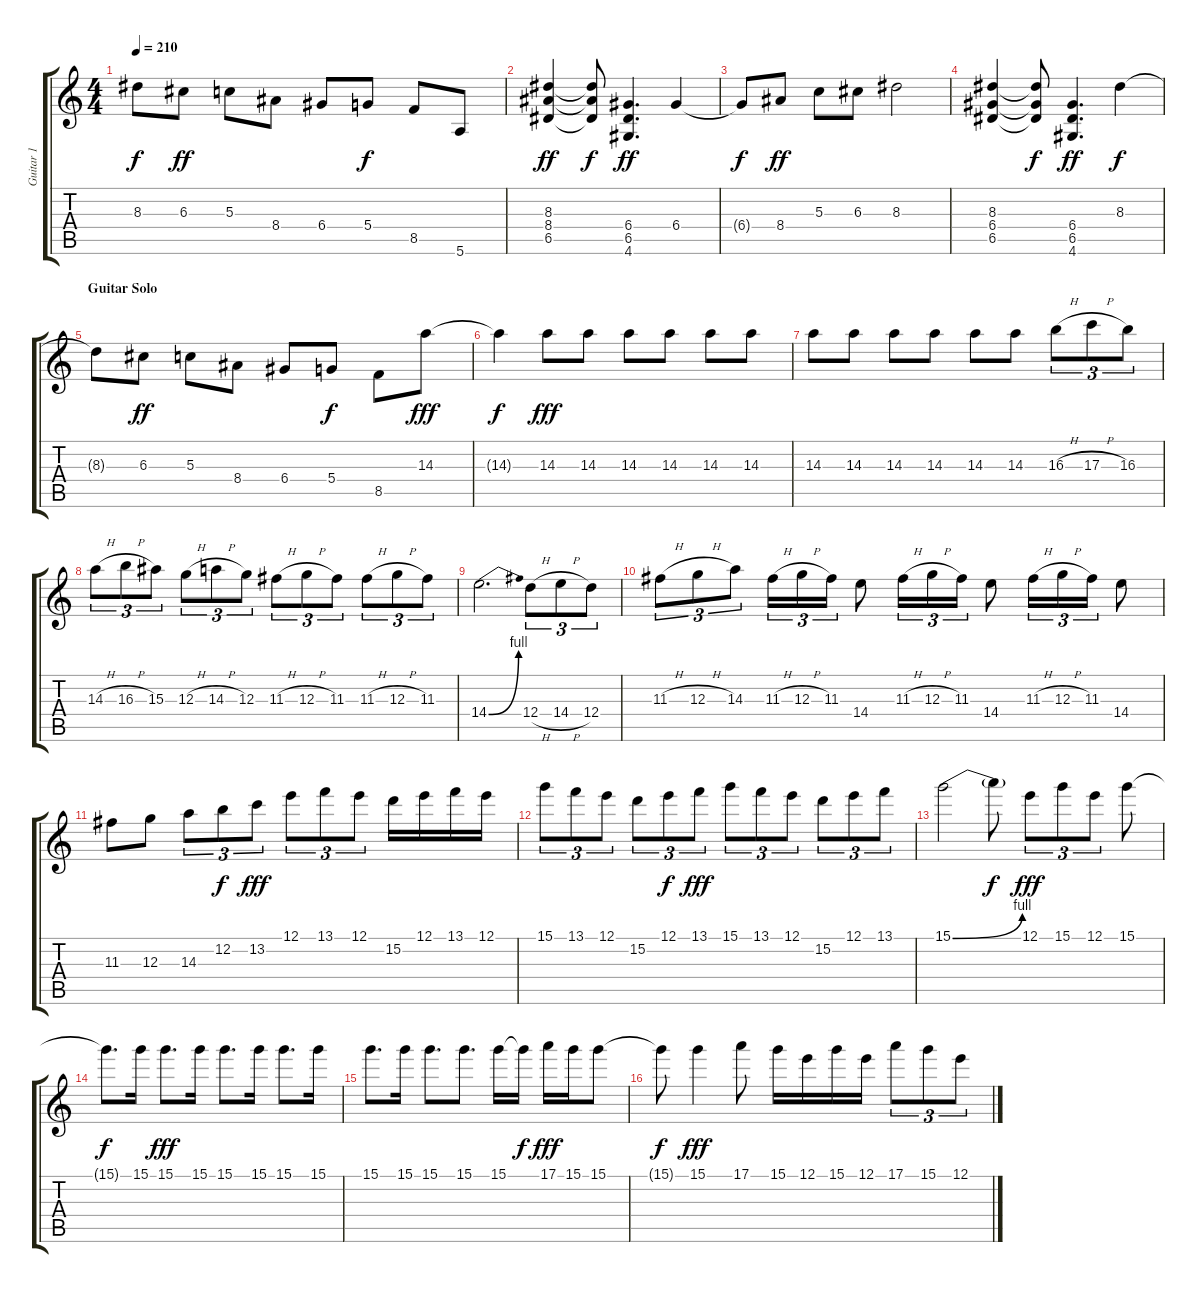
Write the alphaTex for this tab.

\track ("Guitar 1" "Guitar 1") {instrument overdrivenguitar}
\staff {score tabs}
\tuning (E4 B3 G3 D3 A2 E2) {hide}
\ts (4 4)
\tempo 210
\clef g2
\ks c
8.3{t}.8{dy f} 6.3.8{dy ff} 5.3.8 8.4.8 6.4.8 5.4.8{dy f} 8.5.8 5.6.8 |
(8.3 8.4 6.5).4{dy ff} (8.3{t} 8.4{t} 6.5{t}).8{dy f} (6.4 6.5 4.6).4{d dy ff} 6.4.4 |
6.4{t}.8{dy f} 8.4.8{dy ff} 5.3.8 6.3.8 8.3.2 |
(8.3 6.4 6.5).4 (8.3{t} 6.4{t} 6.5{t}).8{dy f} (6.4 6.5 4.6).4{d dy ff} 8.3.4{dy f} |
\section ("" "Guitar Solo")
8.3{t}.8 6.3.8{dy ff} 5.3.8 8.4.8 6.4.8 5.4.8{dy f volume 16 balance 8 instrument distortionguitar} 8.5.8 14.3.8{dy fff} |
14.3{t}.4{dy f} 14.3.8{dy fff} 14.3.8 14.3.8 14.3.8 14.3.8 14.3.8 |
14.3.8 14.3.8 14.3.8 14.3.8 14.3.8 14.3.8 16.3{h}.8{tu (3 2)} 17.3{h}.8{tu (3 2)} 16.3.8{tu (3 2)} |
14.3{h}.8{tu (3 2)} 16.3{h}.8{tu (3 2)} 15.3.8{tu (3 2)} 12.3{h}.8{tu (3 2)} 14.3{h}.8{tu (3 2)} 12.3.8{tu (3 2)} 11.3{h}.8{tu (3 2)} 12.3{h}.8{tu (3 2)} 11.3.8{tu (3 2)} 11.3{h}.8{tu (3 2)} 12.3{h}.8{tu (3 2)} 11.3.8{tu (3 2)} |
14.4{be (bend 0 0 60 4)}.2{d} 12.4{h}.8{tu (3 2)} 14.4{h}.8{tu (3 2)} 12.4.8{tu (3 2)} |
11.3{h}.8{tu (3 2)} 12.3{h}.8{tu (3 2)} 14.3.8{tu (3 2)} 11.3{h}.16{tu (3 2)} 12.3{h}.16{tu (3 2)} 11.3.16{tu (3 2)} 14.4.8 11.3{h}.16{tu (3 2)} 12.3{h}.16{tu (3 2)} 11.3.16{tu (3 2)} 14.4.8 11.3{h}.16{tu (3 2)} 12.3{h}.16{tu (3 2)} 11.3.16{tu (3 2)} 14.4.8 |
11.3.8 12.3.8 14.3.8{tu (3 2)} 12.2.8{tu (3 2) dy f} 13.2.8{tu (3 2) dy fff} 12.1.8{tu (3 2)} 13.1.8{tu (3 2)} 12.1.8{tu (3 2)} 15.2.16 12.1.16 13.1.16 12.1.16 |
15.1.8{tu (3 2)} 13.1.8{tu (3 2)} 12.1.8{tu (3 2)} 15.2.8{tu (3 2)} 12.1.8{tu (3 2) dy f} 13.1.8{tu (3 2) dy fff} 15.1.8{tu (3 2)} 13.1.8{tu (3 2)} 12.1.8{tu (3 2)} 15.2.8{tu (3 2)} 12.1.8{tu (3 2)} 13.1.8{tu (3 2)} |
15.1{be (bend 0 0 60 4)}.2 15.1{t}.8{dy f} 12.1.8{tu (3 2) dy fff} 15.1.8{tu (3 2)} 12.1.8{tu (3 2)} 15.1.8 |
15.1{t}.8{d dy f} 15.1.16 15.1.8{d dy fff} 15.1.16 15.1.8{d} 15.1.16 15.1.8{d} 15.1.16 |
15.1.8{d} 15.1.16 15.1.8{d} 15.1.8{d} 15.1.16 15.1{t}.16{dy f} 17.1.16{dy fff} 15.1.16 15.1.8 |
15.1{t}.8{dy f} 15.1.4{dy fff} 17.1.8 15.1.16 12.1.16 15.1.16 12.1.16 17.1.8{tu (3 2)} 15.1.8{tu (3 2)} 12.1.8{tu (3 2)}
